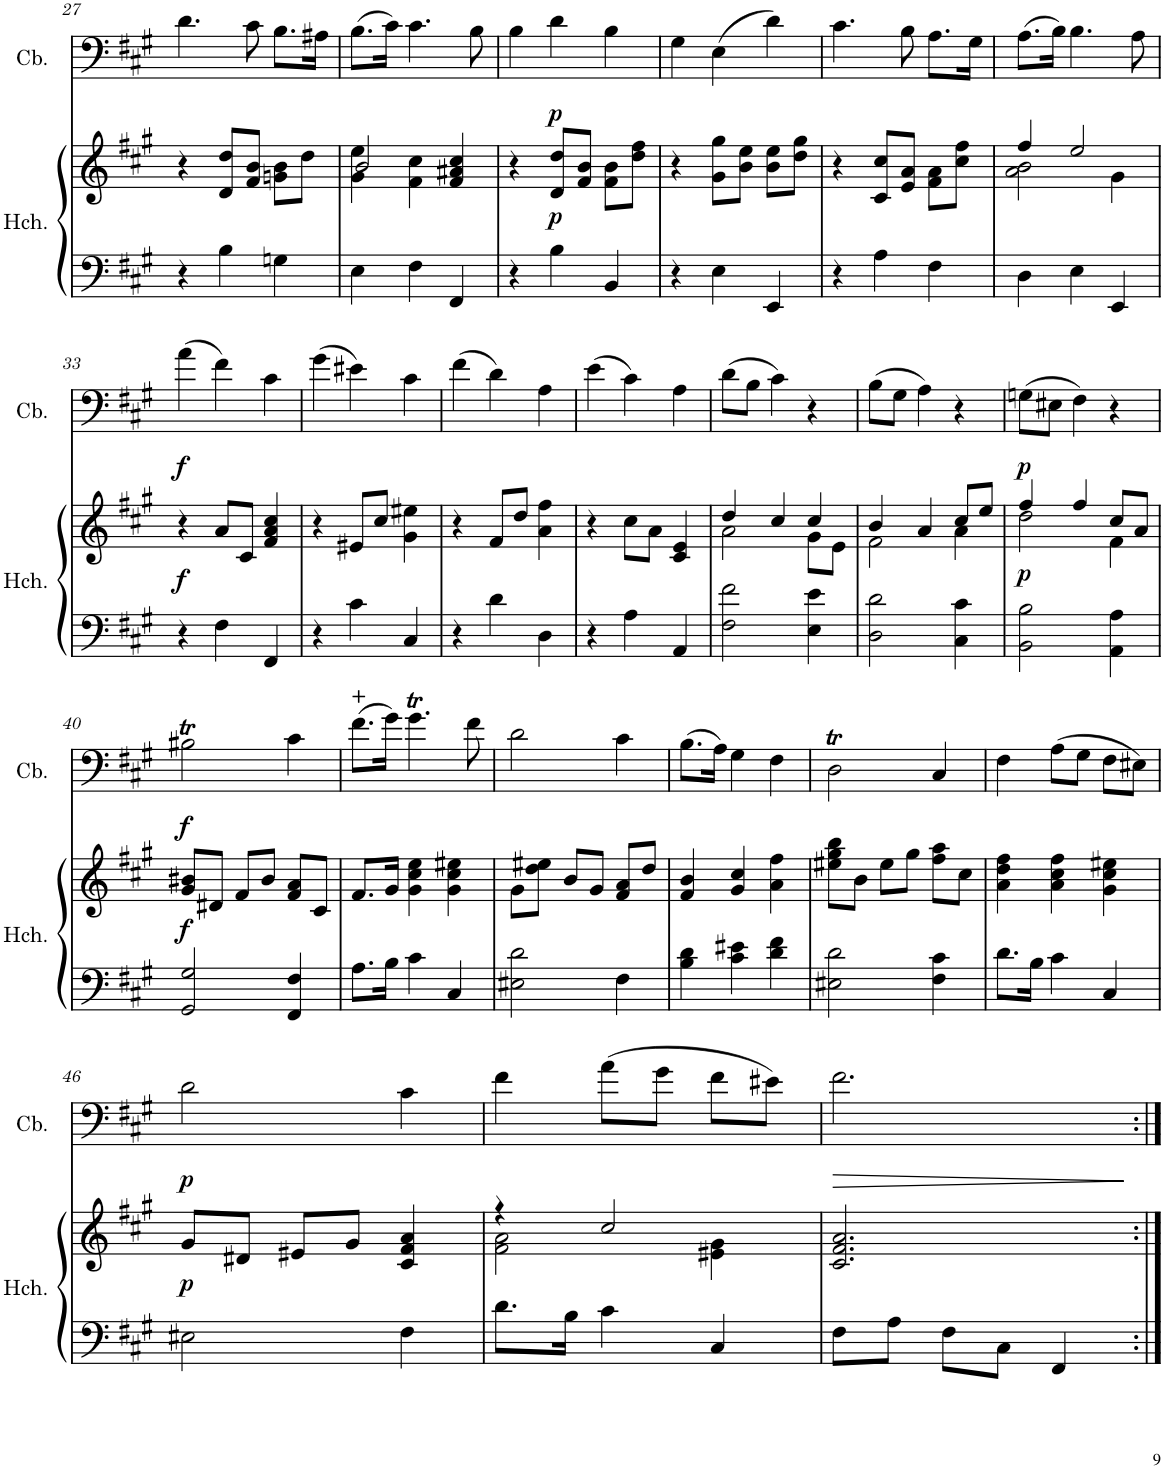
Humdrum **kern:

**kern	**kern	**dynam	**kern	**dynam
*part2	*part2	*part2	*part1	*part1
*staff3	*staff2	*staff2/3	*staff1	*staff1
*I"Harpsichord	*	*	*I"Contrabass	*
*I'Hch.	*	*	*I'Cb.	*
!!LO:PB:g=z
*clefF4	*clefG2	*	*clefF4	*
*	*	*	*Trd7c12	*
*k[f#c#g#]	*k[f#c#g#]	*	*k[f#c#g#]	*
*M3/4	*M3/4	*	*M3/4	*
=27	=27	=27	=27	=27
4r	4r	.	4.d\	.
4B\	8d/ 8dd/L	.	.	.
.	8f#/ 8b/J	.	8c#\	.
4Gn\	8gn\ 8b\L	.	8.B\L	.
.	8dd\J	.	.	.
.	.	.	16A#X\Jk	.
=28	=28	=28	=28	=28
*	*^	*	*	*
4E\	2b/	4g#\ 4ee\	.	(8.B\L	.
.	.	.	.	16c#\Jk)	.
4F#\	.	4f#\ 4cc#\	.	4.c#\	.
4FF#/	4f#/ 4a#X/ 4cc#/	4ryy	.	.	.
.	.	.	.	8B\	.
*	*v	*v	*	*	*
=29	=29	=29	=29	=29
4r	4r	.	4B\	.
!	!	!LO:DY:b	!	!LO:DY:b
4B\	8d/ 8dd/L	p	4d\	p
.	8f#/ 8b/J	.	.	.
4BB/	8f#\ 8b\L	.	4B\	.
.	8dd\ 8ff#\J	.	.	.
=30	=30	=30	=30	=30
4r	4r	.	4G#\	.
4E\	8g#\ 8gg#\L	.	(4E\	.
.	8b\ 8ee\J	.	.	.
4EE/	8b\ 8ee\L	.	4d\)	.
.	8dd\ 8gg#\J	.	.	.
=31	=31	=31	=31	=31
4r	4r	.	4.c#\	.
4A\	8c#/ 8cc#/L	.	.	.
.	8e/ 8a/J	.	8B\	.
4F#\	8f#\ 8a\L	.	8.A\L	.
.	8cc#\ 8ff#\J	.	.	.
.	.	.	16G#\Jk	.
=32	=32	=32	=32	=32
*	*^	*	*	*
4D\	4ff#/	2a\ 2b\	.	(8.A\L	.
.	.	.	.	16B\Jk)	.
4E\	2ee/	.	.	4.B\	.
4EE/	.	4g#\	.	.	.
.	.	.	.	8A\	.
*	*v	*v	*	*	*
!!LO:LB:g=z
=33	=33	=33	=33	=33
!	!	!LO:DY:b	!	!LO:DY:b
4r	4r	f	(4a\	f
4F#\	8a/L	.	4f#\)	.
.	8c#/J	.	.	.
4FF#/	4f#/ 4a/ 4cc#/	.	4c#\	.
=34	=34	=34	=34	=34
4r	4r	.	(4g#\	.
4c#\	8e#X/L	.	4e#X\)	.
.	8cc#/J	.	.	.
4C#/	4g#\ 4ee#X\	.	4c#\	.
=35	=35	=35	=35	=35
4r	4r	.	(4f#\	.
4d\	8f#/L	.	4d\)	.
.	8dd/J	.	.	.
4D\	4a\ 4ff#\	.	4A\	.
=36	=36	=36	=36	=36
4r	4r	.	(4e\	.
4A\	8cc#\L	.	4c#\)	.
.	8a\J	.	.	.
4AA/	4c#/ 4e/	.	4A\	.
=37	=37	=37	=37	=37
*	*^	*	*	*
2F#\ 2f#\	4dd/	2a\	.	(8d\L	.
.	.	.	.	8B\J	.
.	4cc#/	.	.	4c#\)	.
4E\ 4e\	4cc#/	8g#\L	.	4r	.
.	.	8e\J	.	.	.
=38	=38	=38	=38	=38	=38
2D\ 2d\	4b/	2f#\	.	(8B\L	.
.	.	.	.	8G#\J	.
.	4a/	.	.	4A\)	.
4C#\ 4c#\	8cc#/L	4a\	.	4r	.
.	8ee/J	.	.	.	.
=39	=39	=39	=39	=39	=39
!	!	!	!LO:DY:b	!	!LO:DY:b
2BB\ 2B\	4ff#/	2dd\	p	(8Gn\L	p
.	.	.	.	8E#X\J	.
.	4ff#/	.	.	4F#\)	.
4AA\ 4A\	8cc#/L	4f#\	.	4r	.
.	8a/J	.	.	.	.
*	*v	*v	*	*	*
!!LO:LB:g=z
=40	=40	=40	=40	=40
!	!	!LO:DY:b	!	!LO:DY:b
2GG#/ 2G#/	8g#/ 8b#X/L	f	2B#Xt\	f
.	8d#X/J	.	.	.
.	8f#/L	.	.	.
.	8b#/J	.	.	.
4FF#/ 4F#/	8f#/ 8a/L	.	4c#\	.
.	8c#/J	.	.	.
=41	=41	=41	=41	=41
8.A\L	8.f#/L	.	(8.f#\L	.
16B\Jk	16g#/Jk	.	16g#\Jk)	.
4c#\	4g#\ 4cc#\ 4ee\	.	4.g#t\	.
4C#/	4g#\ 4cc#\ 4ee#X\	.	.	.
.	.	.	8f#\	.
=42	=42	=42	=42	=42
2E#X\ 2d\	8g#\L	.	2d\	.
.	8dd\ 8ee#X\J	.	.	.
.	8b/L	.	.	.
.	8g#/J	.	.	.
4F#\	8f#/ 8a/L	.	4c#\	.
.	8dd/J	.	.	.
=43	=43	=43	=43	=43
4B\ 4d\	4f#/ 4b/	.	(8.B\L	.
.	.	.	16A\Jk)	.
4c#\ 4e#X\	4g#/ 4cc#/	.	4G#\	.
4d\ 4f#\	4a\ 4ff#\	.	4F#\	.
=44	=44	=44	=44	=44
2E#X\ 2d\	8ee#X\ 8gg#\ 8bb\L	.	2DT\	.
.	8b\J	.	.	.
.	8ee#\L	.	.	.
.	8gg#\J	.	.	.
4F#\ 4c#\	8ff#\ 8aa\L	.	4C#/	.
.	8cc#\J	.	.	.
=45	=45	=45	=45	=45
8.d\L	4a\ 4dd\ 4ff#\	.	4F#\	.
16B\Jk	.	.	.	.
4c#\	4a\ 4cc#\ 4ff#\	.	(8A\L	.
.	.	.	8G#\J	.
4C#/	4g#\ 4cc#\ 4ee#X\	.	8F#\L	.
.	.	.	8E#X\J)	.
!!LO:LB:g=z
=46	=46	=46	=46	=46
!	!	!LO:DY:b	!	!LO:DY:b
2E#X\	8g#/L	p	2d\	p
.	8d#X/J	.	.	.
.	8e#X/L	.	.	.
.	8g#/J	.	.	.
4F#\	4c#/ 4f#/ 4a/	.	4c#\	.
=47	=47	=47	=47	=47
*	*^	*	*	*
8.d\L	4r	2f#\ 2a\	.	4f#\	.
16B\Jk	.	.	.	.	.
4c#\	2cc#/	.	.	(8a\L	.
.	.	.	.	8g#\J	.
4C#/	.	4e#X\ 4g#\	.	8f#\L	.
.	.	.	.	8e#X\J)	.
*	*v	*v	*	*	*
=48	=48	=48	=48	=48
!	!	!	!	!LO:HP:b
8F#\L	2.c#/ 2.f#/ 2.a/	.	2.f#\	>
8A\J	.	.	.	.
8F#\L	.	.	.	.
8C#\J	.	.	.	.
4FF#/	.	.	.	.
.	.	.	.	]
=:|!	=:|!	=:|!	=:|!	=:|!
*-	*-	*-	*-	*-
